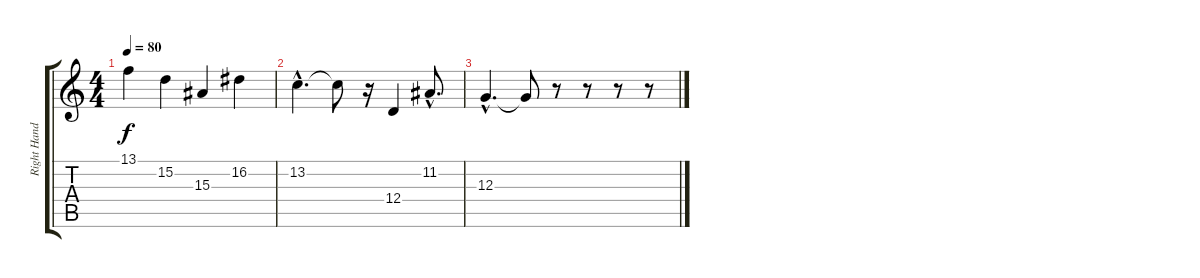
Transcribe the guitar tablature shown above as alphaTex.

\track ("Right Hand" "Right Hand") {instrument acousticgrandpiano}
\staff {score tabs}
\tuning (E4 B3 G3 D3 A2 E2) {hide}
\ts (4 4)
\tempo 80
\clef g2
\ks c
13.1.4{dy f} 15.2.4 15.3.4 16.2.4 |
13.2{hac}.4{d} 13.2{t}.8 r.16 12.4.4 11.2{hac}.8{d} |
12.3{hac}.4{d} 12.3{t}.8 r.8 r.8 r.8 r.8
